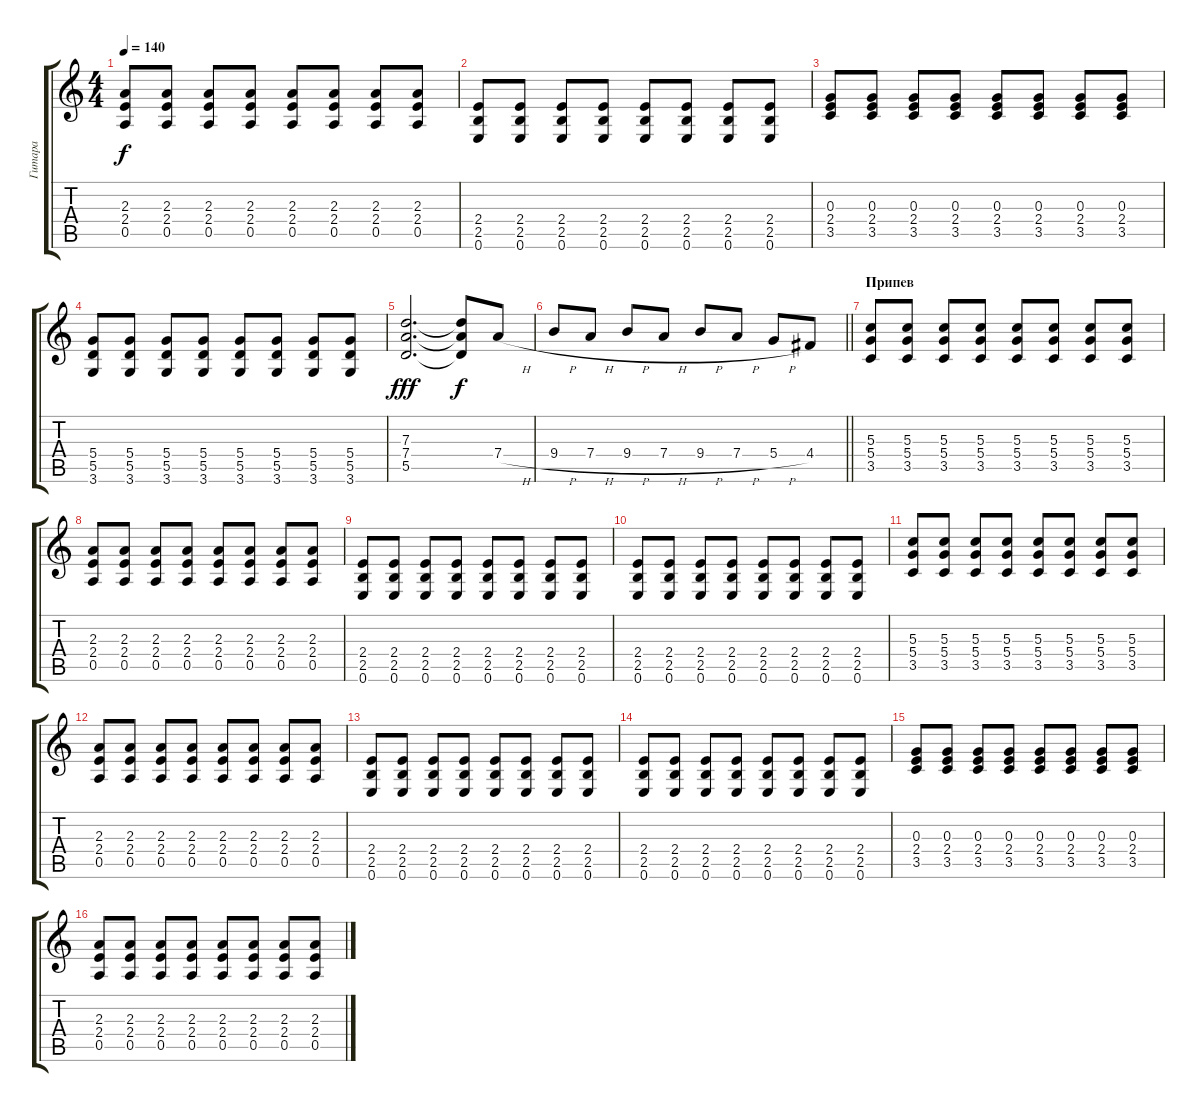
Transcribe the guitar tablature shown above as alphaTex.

\track ("Гитара" "Гитара") {instrument overdrivenguitar}
\staff {score tabs}
\tuning (E4 B3 G3 D3 A2 E2) {hide}
\ts (4 4)
\tempo 140
\clef g2
\ks c
(2.3 2.4 0.5).8{dy f} (2.3 2.4 0.5).8 (2.3 2.4 0.5).8 (2.3 2.4 0.5).8 (2.3 2.4 0.5).8 (2.3 2.4 0.5).8 (2.3 2.4 0.5).8 (2.3 2.4 0.5).8 |
(2.4 2.5 0.6).8 (2.4 2.5 0.6).8 (2.4 2.5 0.6).8 (2.4 2.5 0.6).8 (2.4 2.5 0.6).8 (2.4 2.5 0.6).8 (2.4 2.5 0.6).8 (2.4 2.5 0.6).8 |
(0.3 2.4 3.5).8 (0.3 2.4 3.5).8 (0.3 2.4 3.5).8 (0.3 2.4 3.5).8 (0.3 2.4 3.5).8 (0.3 2.4 3.5).8 (0.3 2.4 3.5).8 (0.3 2.4 3.5).8 |
(5.4 5.5 3.6).8 (5.4 5.5 3.6).8 (5.4 5.5 3.6).8 (5.4 5.5 3.6).8 (5.4 5.5 3.6).8 (5.4 5.5 3.6).8 (5.4 5.5 3.6).8 (5.4 5.5 3.6).8 |
(7.3 7.4 5.5).2{d dy fff} (7.3{t} 7.4{t} 5.5{t}).8{dy f} 7.4{h}.8 |
\barLineRight lightlight
9.4{h}.8 7.4{h}.8 9.4{h}.8 7.4{h}.8 9.4{h}.8 7.4{h}.8 5.4{h}.8 4.4.8 |
\section ("" "Припев")
(5.3 5.4 3.5).8 (5.3 5.4 3.5).8 (5.3 5.4 3.5).8 (5.3 5.4 3.5).8 (5.3 5.4 3.5).8 (5.3 5.4 3.5).8 (5.3 5.4 3.5).8 (5.3 5.4 3.5).8 |
(2.3 2.4 0.5).8 (2.3 2.4 0.5).8 (2.3 2.4 0.5).8 (2.3 2.4 0.5).8 (2.3 2.4 0.5).8 (2.3 2.4 0.5).8 (2.3 2.4 0.5).8 (2.3 2.4 0.5).8 |
(2.4 2.5 0.6).8 (2.4 2.5 0.6).8 (2.4 2.5 0.6).8 (2.4 2.5 0.6).8 (2.4 2.5 0.6).8 (2.4 2.5 0.6).8 (2.4 2.5 0.6).8 (2.4 2.5 0.6).8 |
(2.4 2.5 0.6).8 (2.4 2.5 0.6).8 (2.4 2.5 0.6).8 (2.4 2.5 0.6).8 (2.4 2.5 0.6).8 (2.4 2.5 0.6).8 (2.4 2.5 0.6).8 (2.4 2.5 0.6).8 |
(5.3 5.4 3.5).8 (5.3 5.4 3.5).8 (5.3 5.4 3.5).8 (5.3 5.4 3.5).8 (5.3 5.4 3.5).8 (5.3 5.4 3.5).8 (5.3 5.4 3.5).8 (5.3 5.4 3.5).8 |
(2.3 2.4 0.5).8 (2.3 2.4 0.5).8 (2.3 2.4 0.5).8 (2.3 2.4 0.5).8 (2.3 2.4 0.5).8 (2.3 2.4 0.5).8 (2.3 2.4 0.5).8 (2.3 2.4 0.5).8 |
(2.4 2.5 0.6).8 (2.4 2.5 0.6).8 (2.4 2.5 0.6).8 (2.4 2.5 0.6).8 (2.4 2.5 0.6).8 (2.4 2.5 0.6).8 (2.4 2.5 0.6).8 (2.4 2.5 0.6).8 |
(2.4 2.5 0.6).8 (2.4 2.5 0.6).8 (2.4 2.5 0.6).8 (2.4 2.5 0.6).8 (2.4 2.5 0.6).8 (2.4 2.5 0.6).8 (2.4 2.5 0.6).8 (2.4 2.5 0.6).8 |
(0.3 2.4 3.5).8 (0.3 2.4 3.5).8 (0.3 2.4 3.5).8 (0.3 2.4 3.5).8 (0.3 2.4 3.5).8 (0.3 2.4 3.5).8 (0.3 2.4 3.5).8 (0.3 2.4 3.5).8 |
(2.3 2.4 0.5).8 (2.3 2.4 0.5).8 (2.3 2.4 0.5).8 (2.3 2.4 0.5).8 (2.3 2.4 0.5).8 (2.3 2.4 0.5).8 (2.3 2.4 0.5).8 (2.3 2.4 0.5).8
